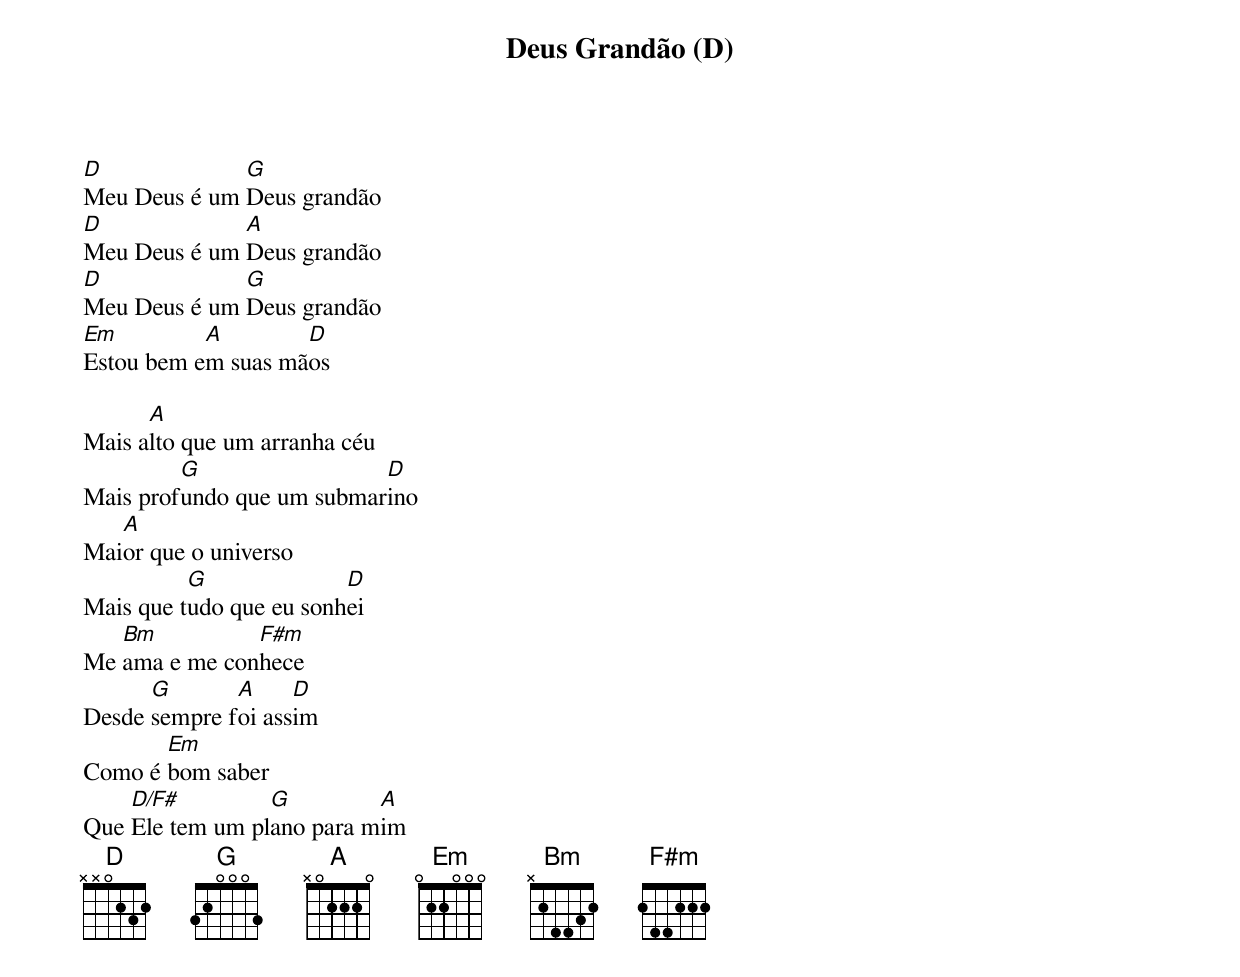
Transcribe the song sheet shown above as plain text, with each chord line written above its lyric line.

Deus Grandão (D)

D             G
Meu Deus é um Deus grandão
D             A
Meu Deus é um Deus grandão
D             G
Meu Deus é um Deus grandão
Em         A        D
Estou bem em suas mãos

      A
Mais alto que um arranha céu
         G                 D
Mais profundo que um submarino
   A
Maior que o universo
          G              D
Mais que tudo que eu sonhei
   Bm          F#m
Me ama e me conhece
      G       A     D
Desde sempre foi assim
       Em
Como é bom saber
    D/F#         G         A
Que Ele tem um plano para mim
